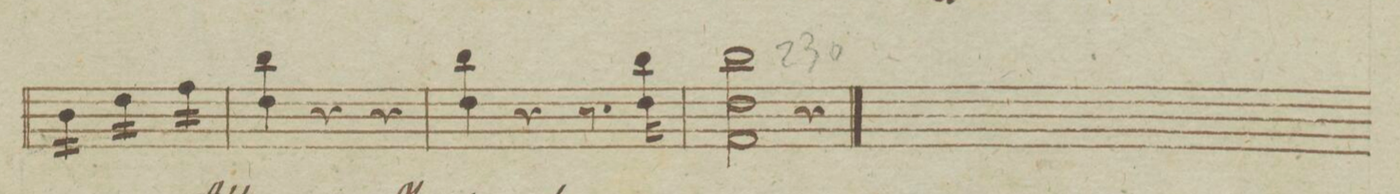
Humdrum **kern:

**kern	**dynam
*I"Violino Primo.	*
*clefG2	*
*k[b-e-]	*
*met(c)	*
*M3/4	*
16b-\LL	.
16b-\	.
16b-\	.
16b-\JJ	.
16dd\LL	.
16dd\	.
16dd\	.
16dd\JJ	.
16ff\LL	.
16ff\	.
16ff\	.
16ff\JJ	.
*Xtremolo	*
=229	=229
4bb- 4dd\	.
4r	.
4r	.
=230	=230
4bb- 4dd\	.
4r	.
8.r	.
16bb- 16b-\	.
=231	=231
2bb- 2dd 2f\	.
4r	.
==	==
*-	*-
